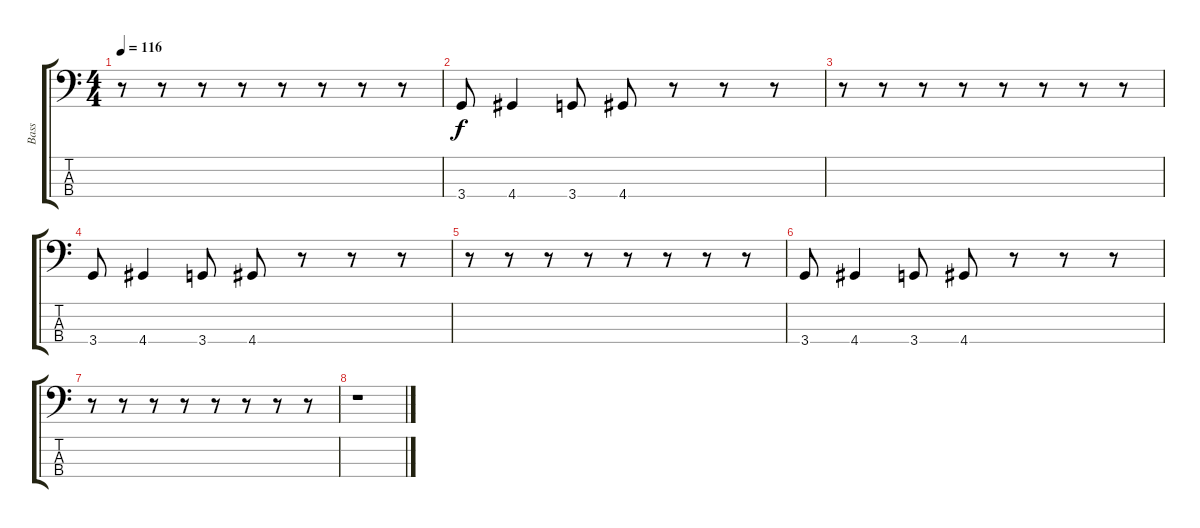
\track ("Bass" "Bass") {instrument electricbassfinger}
\staff {score tabs}
\tuning (G2 D2 A1 E1) {hide}
\ts (4 4)
\tempo 116
\clef f4
\ks c
r.8{dy f} r.8 r.8 r.8 r.8 r.8 r.8 r.8 |
3.4.8 4.4.4 3.4.8 4.4.8 r.8 r.8 r.8 |
r.8 r.8 r.8 r.8 r.8 r.8 r.8 r.8 |
3.4.8 4.4.4 3.4.8 4.4.8 r.8 r.8 r.8 |
r.8 r.8 r.8 r.8 r.8 r.8 r.8 r.8 |
3.4.8 4.4.4 3.4.8 4.4.8 r.8 r.8 r.8 |
r.8 r.8 r.8 r.8 r.8 r.8 r.8 r.8 |
r.1
